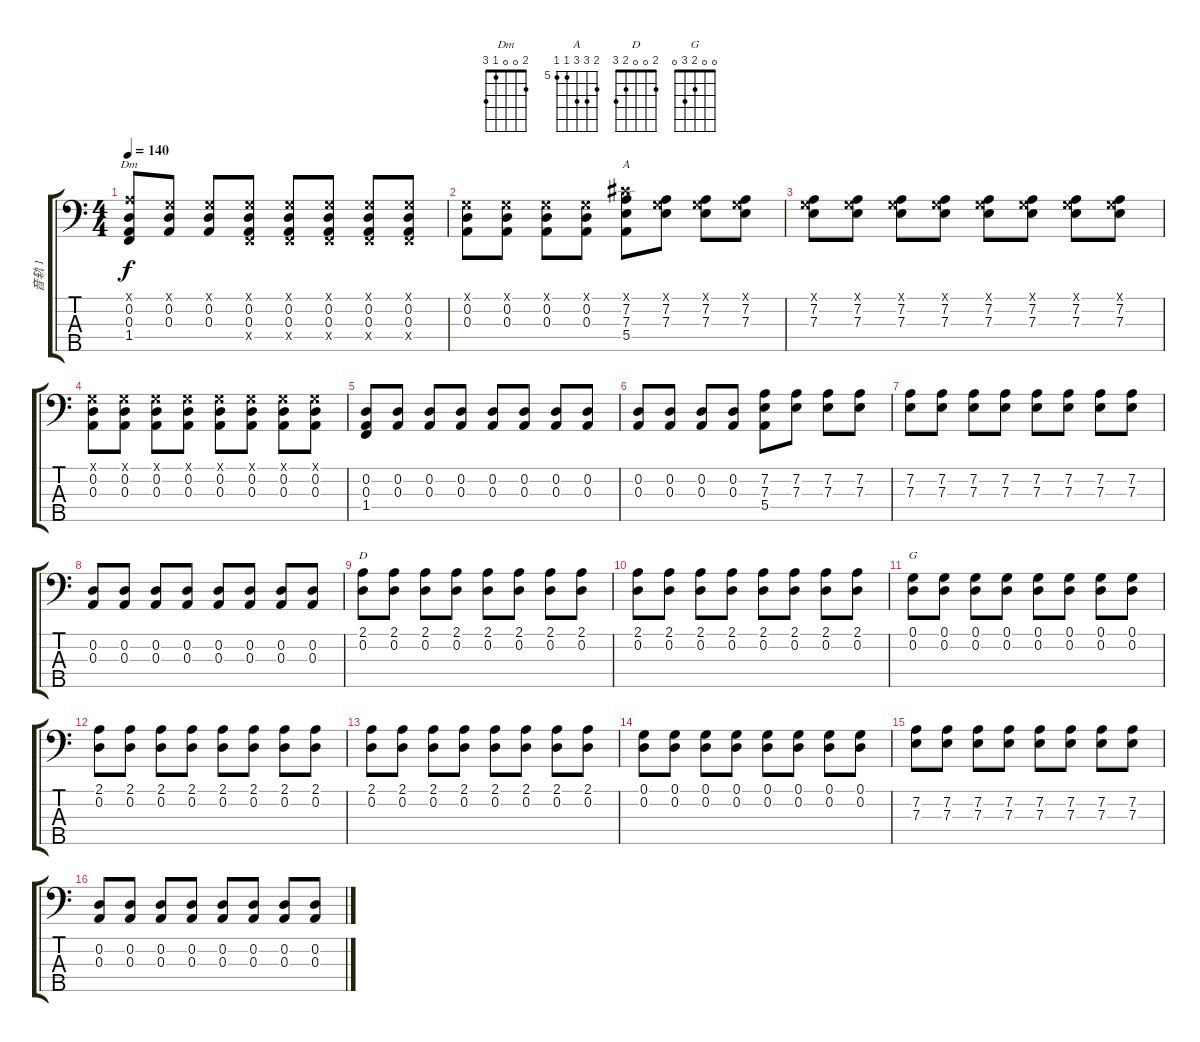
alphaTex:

\track ("音轨 1" "音轨 1") {instrument electricbassfinger}
\staff {score tabs}
\tuning (G2 D2 A1 E1 B0) {hide}
\chord ("Dm" 2 0 0 1 3)
\chord ("A" 6 7 7 5 5) {firstfret 5}
\chord ("D" 2 0 0 2 3)
\chord ("G" 0 0 2 3 0)
\ts (4 4)
\tempo 140
\clef f4
\ks c
(2.1{x} 0.2 0.3 1.4).8{ch "Dm" dy f instrument electricbassfinger} (0.1{x} 0.2 0.3).8 (0.1{x} 0.2 0.3).8 (0.1{x} 0.2 0.3 1.4{x}).8 (0.1{x} 0.2 0.3 1.4{x}).8 (0.1{x} 0.2 0.3 1.4{x}).8 (0.1{x} 0.2 0.3 1.4{x}).8 (0.1{x} 0.2 0.3 1.4{x}).8 |
(0.1{x} 0.2 0.3).8 (0.1{x} 0.2 0.3).8 (0.1{x} 0.2 0.3).8 (0.1{x} 0.2 0.3).8 (6.1{x} 7.2 7.3 5.4).8{ch "A"} (0.1{x} 7.2 7.3).8 (0.1{x} 7.2 7.3).8 (0.1{x} 7.2 7.3).8 |
(0.1{x} 7.2 7.3).8 (0.1{x} 7.2 7.3).8 (0.1{x} 7.2 7.3).8 (0.1{x} 7.2 7.3).8 (0.1{x} 7.2 7.3).8 (0.1{x} 7.2 7.3).8 (0.1{x} 7.2 7.3).8 (0.1{x} 7.2 7.3).8 |
(0.1{x} 0.2 0.3).8 (0.1{x} 0.2 0.3).8 (0.1{x} 0.2 0.3).8 (0.1{x} 0.2 0.3).8 (0.1{x} 0.2 0.3).8 (0.1{x} 0.2 0.3).8 (0.1{x} 0.2 0.3).8 (0.1{x} 0.2 0.3).8 |
(0.2 0.3 1.4).8 (0.2 0.3).8 (0.2 0.3).8 (0.2 0.3).8 (0.2 0.3).8 (0.2 0.3).8 (0.2 0.3).8 (0.2 0.3).8 |
(0.2 0.3).8 (0.2 0.3).8 (0.2 0.3).8 (0.2 0.3).8 (7.2 7.3 5.4).8 (7.2 7.3).8 (7.2 7.3).8 (7.2 7.3).8 |
(7.2 7.3).8 (7.2 7.3).8 (7.2 7.3).8 (7.2 7.3).8 (7.2 7.3).8 (7.2 7.3).8 (7.2 7.3).8 (7.2 7.3).8 |
(0.2 0.3).8 (0.2 0.3).8 (0.2 0.3).8 (0.2 0.3).8 (0.2 0.3).8 (0.2 0.3).8 (0.2 0.3).8 (0.2 0.3).8 |
(2.1 0.2).8{ch "D"} (2.1 0.2).8 (2.1 0.2).8 (2.1 0.2).8 (2.1 0.2).8 (2.1 0.2).8 (2.1 0.2).8 (2.1 0.2).8 |
(2.1 0.2).8 (2.1 0.2).8 (2.1 0.2).8 (2.1 0.2).8 (2.1 0.2).8 (2.1 0.2).8 (2.1 0.2).8 (2.1 0.2).8 |
(0.1 0.2).8{ch "G"} (0.1 0.2).8 (0.1 0.2).8 (0.1 0.2).8 (0.1 0.2).8 (0.1 0.2).8 (0.1 0.2).8 (0.1 0.2).8 |
(2.1 0.2).8 (2.1 0.2).8 (2.1 0.2).8 (2.1 0.2).8 (2.1 0.2).8 (2.1 0.2).8 (2.1 0.2).8 (2.1 0.2).8 |
(2.1 0.2).8 (2.1 0.2).8 (2.1 0.2).8 (2.1 0.2).8 (2.1 0.2).8 (2.1 0.2).8 (2.1 0.2).8 (2.1 0.2).8 |
(0.1 0.2).8 (0.1 0.2).8 (0.1 0.2).8 (0.1 0.2).8 (0.1 0.2).8 (0.1 0.2).8 (0.1 0.2).8 (0.1 0.2).8 |
(7.2 7.3).8 (7.2 7.3).8 (7.2 7.3).8 (7.2 7.3).8 (7.2 7.3).8 (7.2 7.3).8 (7.2 7.3).8 (7.2 7.3).8 |
(0.2 0.3).8 (0.2 0.3).8 (0.2 0.3).8 (0.2 0.3).8 (0.2 0.3).8 (0.2 0.3).8 (0.2 0.3).8 (0.2 0.3).8
